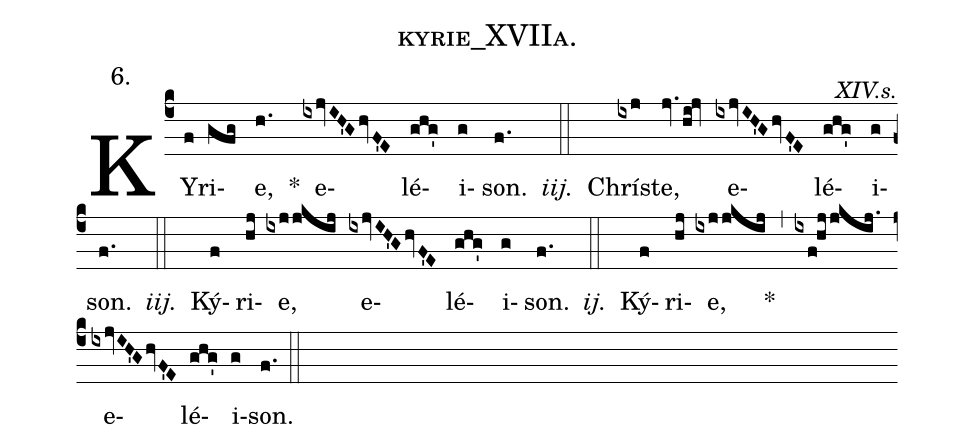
name: kyrie_XVIIa.;
annotation:6.;
commentary:XIV.s.;
%%
(c4) KY(f)ri(gfg)e,(h.) <v>*</v>() e(ixjvIH'GhvF'E)lé(ghg')i(g)son.(f.) <i>iij.</i>(::)
Chrí(ixj)ste,(jv.hi!jv) e(ixjvIH'GhvF'E)lé(ghg')i(g)son.(f.) <i>iij.</i>(::)
Ký(f)ri(hj)e,(ixjjkij) e(ixjvIH'GhvF'E)lé(ghg')i(g)son.(f.) <i>ij.</i>(::)
Ký(f)ri(hj)e,(ixjjkij) <v>*</v>(,) (ixf!hj/jkij.) e(ixjvIH'GhvF'E)lé(ghg')i(g)son.(f.) (::)
